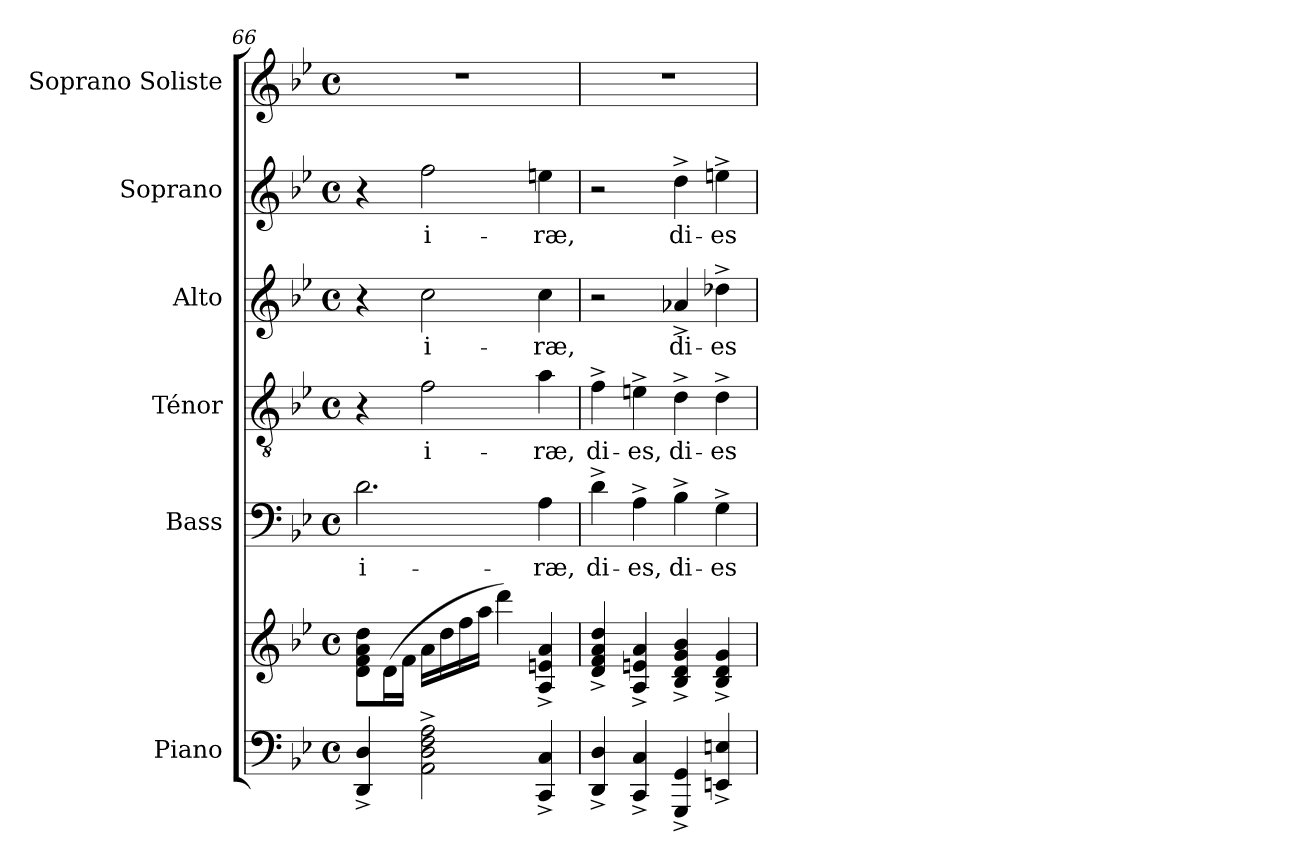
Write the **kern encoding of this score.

**kern	**kern	**kern	**text	**kern	**text	**kern	**text	**kern	**text	**kern
*part6	*part6	*part5	*part5	*part4	*part4	*part3	*part3	*part2	*part2	*part1
*staff7	*staff6	*staff5	*staff5	*staff4	*staff4	*staff3	*staff3	*staff2	*staff2	*staff1
*I"Piano	*	*I"Bass	*	*I"Ténor	*	*I"Alto	*	*I"Soprano	*	*I"Soprano Soliste
*I'Pno.	*	*I'B.	*	*I'T.	*	*I'A.	*	*I'S.	*	*
*clefF4	*clefG2	*clefF4	*	*clefGv2	*	*clefG2	*	*clefG2	*	*clefG2
*	*	*	*	*	*	*ITrd2c3	*	*	*	*
*k[b-e-]	*k[b-e-]	*k[b-e-]	*	*k[b-e-]	*	*k[f#]	*	*k[b-e-]	*	*k[b-e-]
*M4/4	*M4/4	*M4/4	*	*M4/4	*	*M4/4	*	*M4/4	*	*M4/4
*met(c)	*met(c)	*met(c)	*	*met(c)	*	*met(c)	*	*met(c)	*	*met(c)
=66	=66	=66	=66	=66	=66	=66	=66	=66	=66	=66
4DD/^ 4D/^	8d\ 8f\ 8a\ 8dd\L	2.d\	i-	4r	.	4r	.	4r	.	1r
.	(16d\L	.	.	.	.	.	.	.	.	.
.	16f\JJ	.	.	.	.	.	.	.	.	.
2AA\^ 2D\^ 2F\^ 2A\^	16a\LL	.	.	2f\	i-	2ai\	i-	2ff\	i-	.
.	16dd\	.	.	.	.	.	.	.	.	.
.	16ff\	.	.	.	.	.	.	.	.	.
.	16aa\JJ	.	.	.	.	.	.	.	.	.
.	4ddd\)	.	.	.	.	.	.	.	.	.
4CC/^ 4C/^	4A/^ 4en/^ 4a/^	4A\	-ræ,	4a\	-ræ,	4ai\	-ræ,	4een\	-ræ,	.
=67	=67	=67	=67	=67	=67	=67	=67	=67	=67	=67
4DD/^ 4D/^	4d/^ 4f/^ 4a/^ 4dd/^	4d^\	di-	4f^\	di-	2r	.	2r	.	1r
4CC/^ 4C/^	4A/^ 4en/^ 4a/^	4A^\	-es,	4en^\	-es,	.	.	.	.	.
4GGG/^ 4GG/^	4B-/^ 4d/^ 4g/^ 4b-/^	4B-^\	di-	4d^\	di-	4fn^i/	di-	4dd^\	di-	.
4EEn/^ 4En/^	4B-/^ 4d/^ 4g/^	4G^\	-es	4d^\	-es	4b-X^i\	-es	4een^\	-es	.
=	=	=	=	=	=	=	=	=	=	=
*-	*-	*-	*-	*-	*-	*-	*-	*-	*-	*-
